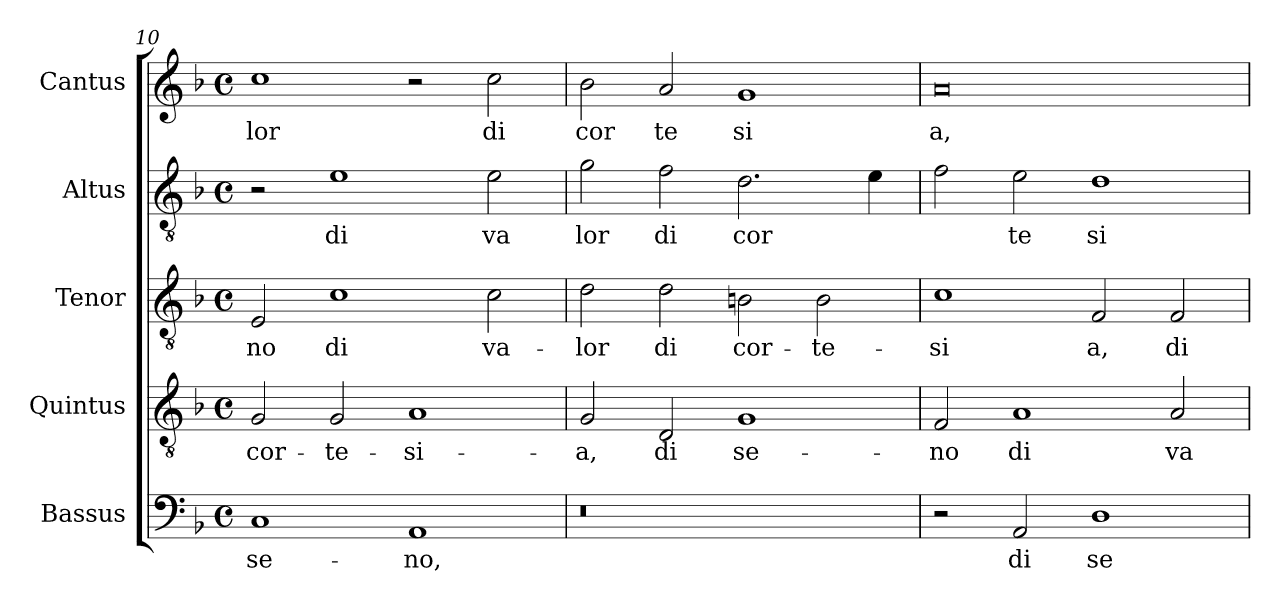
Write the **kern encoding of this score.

**kern	**text	**kern	**text	**kern	**text	**kern	**text	**kern	**text
*part5	*part5	*part4	*part4	*part3	*part3	*part2	*part2	*part1	*part1
*staff5	*staff5	*staff4	*staff4	*staff3	*staff3	*staff2	*staff2	*staff1	*staff1
*I"Bassus	*	*I"Quintus	*	*I"Tenor	*	*I"Altus	*	*I"Cantus	*
*clefF4	*	*clefGv2	*	*clefGv2	*	*clefGv2	*	*clefG2	*
*k[b-]	*	*k[b-]	*	*k[b-]	*	*k[b-]	*	*k[b-]	*
*F:	*	*F:	*	*F:	*	*F:	*	*F:	*
*M4/4	*	*M4/4	*	*M4/4	*	*M4/4	*	*M4/4	*
*met(c)	*	*met(c)	*	*met(c)	*	*met(c)	*	*met(c)	*
=10	=10	=10	=10	=10	=10	=10	=10	=10	=10
!	!LO:LY:b:cj	!	!LO:LY:b:cj	!	!LO:LY:b:cj	!	!	!	!LO:LY:b:cj
1C	se-	2G/	cor-	2E/	-no	2r	.	1cc	lor
!	!	!	!LO:LY:b:cj	!	!LO:LY:b:cj	!	!LO:LY:b:cj	!	!
.	.	2G/	-te-	1c	di	1e	di	.	.
!	!LO:LY:b:cj	!	!LO:LY:b:cj	!	!	!	!	!	!
1AA	-no,	1A	-si-	.	.	.	.	2r	.
!	!	!	!	!	!LO:LY:b:cj	!	!LO:LY:b:cj	!	!LO:LY:b:cj
.	.	.	.	2c\	va-	2e\	va	2cc\	di
=11	=11	=11	=11	=11	=11	=11	=11	=11	=11
!	!	!	!LO:LY:b:cj	!	!LO:LY:b:cj	!	!LO:LY:b:cj	!	!LO:LY:b:cj
0r	.	2G/	-a,	2d\	-lor	2g\	lor	2b-\	cor
!	!	!	!LO:LY:b:cj	!	!LO:LY:b:cj	!	!LO:LY:b:cj	!	!LO:LY:b:cj
.	.	2D/	di	2d\	di	2f\	di	2a/	te
!	!	!	!LO:LY:b:cj	!	!LO:LY:b:cj	!	!LO:LY:b	!	!LO:LY:b:cj
.	.	1G	se-	2Bn\	cor-	2.d\	cor	1g	si
!	!	!	!	!	!LO:LY:b:cj	!	!	!	!
.	.	.	.	2B\	-te-	.	.	.	.
.	.	.	.	.	.	4e\	.	.	.
!!LO:LB:g=z
=12	=12	=12	=12	=12	=12	=12	=12	=12	=12
!	!	!	!LO:LY:b:cj	!	!LO:LY:b:cj	!	!	!	!LO:LY:b:cj
2r	.	2F/	-no	1c	-si	2f\	.	0a	a,
!	!LO:LY:b:cj	!	!LO:LY:b:cj	!	!	!	!LO:LY:b:cj	!	!
2AA/	di	1A	di	.	.	2e\	te	.	.
!	!LO:LY:b:cj	!	!	!	!LO:LY:b:cj	!	!LO:LY:b:cj	!	!
1D	se	.	.	2F/	a,	1d	si	.	.
!	!	!	!LO:LY:b:cj	!	!LO:LY:b:cj	!	!	!	!
.	.	2A/	va-	2F/	di	.	.	.	.
=	=	=	=	=	=	=	=	=	=
*-	*-	*-	*-	*-	*-	*-	*-	*-	*-
